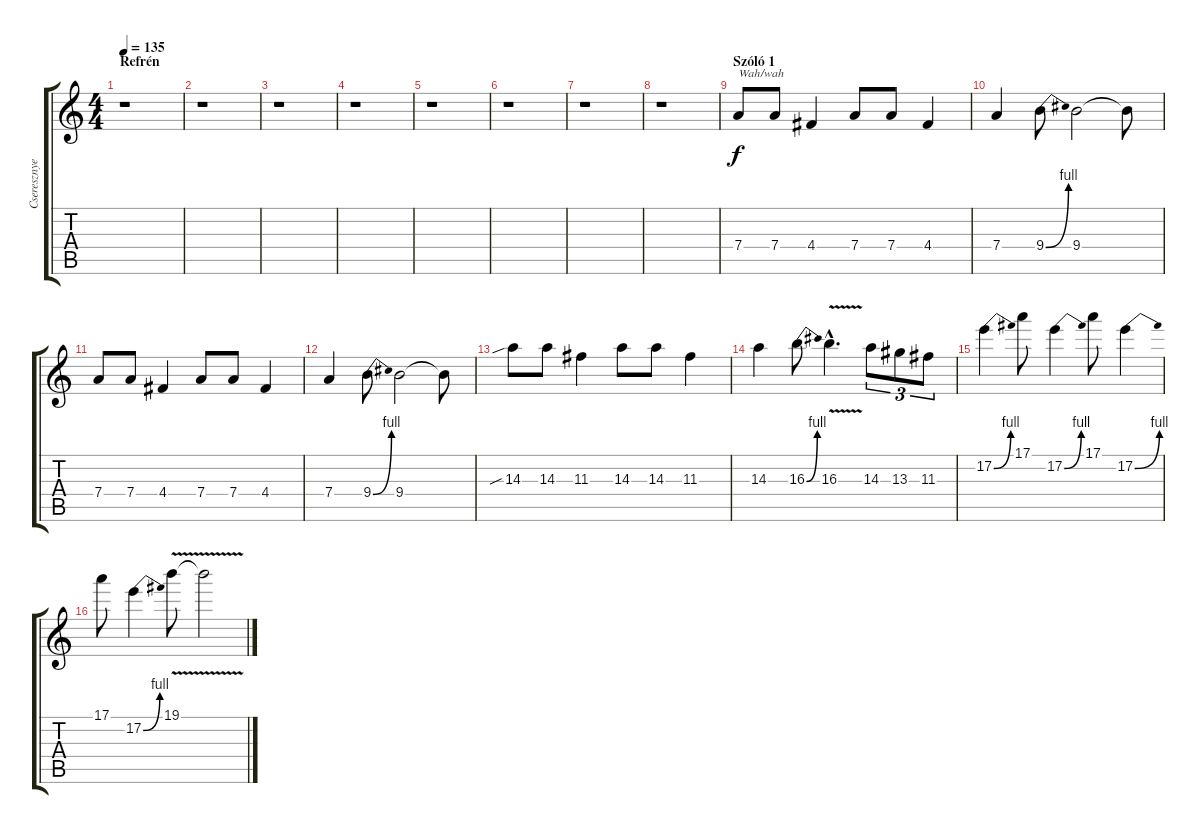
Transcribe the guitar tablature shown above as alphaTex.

\track ("Cseresznye" "Cseresznye") {instrument distortionguitar}
\staff {score tabs}
\tuning (E4 B3 G3 D3 A2 E2) {hide}
\ts (4 4)
\section ("" "Refrén")
\tempo 135
\clef g2
\ks c
r.1{dy f} |
r.1 |
r.1 |
r.1 |
r.1 |
r.1 |
r.1 |
r.1 |
\section ("" "Szóló 1")
7.4.8{txt "Wah/wah"} 7.4.8 4.4.4 7.4.8 7.4.8 4.4.4 |
7.4.4 9.4{be (bend 0 0 60 4)}.8 9.4.2 9.4{t}.8 |
7.4.8 7.4.8 4.4.4 7.4.8 7.4.8 4.4.4 |
7.4.4 9.4{be (bend 0 0 60 4)}.8 9.4.2 9.4{t}.8 |
14.3{sib}.8 14.3.8 11.3.4 14.3.8 14.3.8 11.3.4 |
14.3.4 16.3{be (bend 0 0 60 4)}.8 16.3{v hac}.4{d} 14.3.8{tu (3 2)} 13.3.8{tu (3 2)} 11.3.8{tu (3 2)} |
17.2{be (bend 0 0 60 4)}.4 17.1.8 17.2{be (bend 0 0 60 4)}.4 17.1.8 17.2{be (bend 0 0 60 4)}.4 |
17.1.8 17.2{be (bend 0 0 60 4)}.4 19.1{v}.8 19.1{t}.2
